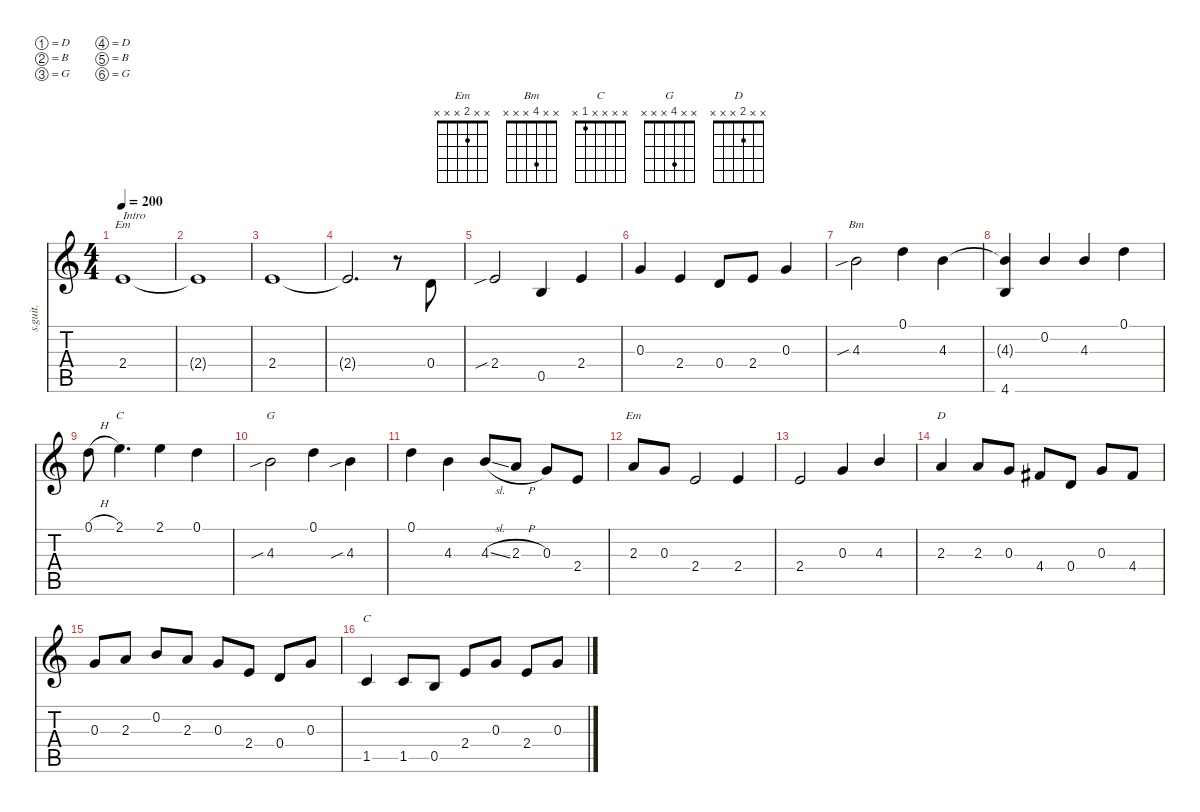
\defaultSystemsLayout 4
\hideDynamics
\bracketExtendMode nobrackets
\track ("Dobro" "s.guit.") {instrument acousticguitarsteel}
\staff {score tabs}
\tuning (D4 B3 G3 D3 B2 G2)
\chord ("Em" x x x 2 x x) {showfingering false}
\chord ("Bm" x x 4 x x x) {showfingering false}
\chord ("C" 2 x x x x x) {showfingering false}
\chord ("G" x x 4 x x x) {showfingering false}
\chord ("Em" x x 2 x x x) {showfingering false}
\chord ("D" x x 2 x x x) {showfingering false}
\chord ("C" x x x x 1 x) {showfingering false}
\ts (4 4)
\tempo 200
\clef g2
\ks c
2.4.1{ch "Em" txt "Intro" dy mf instrument acousticguitarsteel beam Up} |
2.4{t}.1{beam Up} |
2.4.1{beam Up} |
2.4{t}.2{d beam Up} r.8{beam Down} 0.4.8{beam Up} |
2.4{sib}.2{beam Up} 0.5.4{beam Up} 2.4.4{beam Up} |
0.3.4{beam Up} 2.4.4{beam Up} 0.4.8{beam Up} 2.4.8{beam Up} 0.3.4{beam Up} |
4.3{sib}.2{ch "Bm" beam Down} 0.1.4{beam Down} 4.3.4{beam Down} |
(4.3{t} 4.6).4{beam Up} 0.2.4{beam Up} 4.3.4{beam Up} 0.1.4{beam Down} |
0.1{h}.8{beam Down} 2.1.4{d ch "C" beam Down} 2.1.4{beam Down} 0.1.4{beam Down} |
4.3{sib}.2{ch "G" beam Down} 0.1.4{beam Down} 4.3{sib}.4{beam Down} |
0.1.4{beam Down} 4.3.4{beam Down} 4.3{sl}.8{beam Up} 2.3{h}.8{beam Up} 0.3.8{beam Up} 2.4.8{beam Up} |
2.3.8{ch "Em" beam Up} 0.3.8{beam Up} 2.4.2{beam Up} 2.4.4{beam Up} |
2.4.2{beam Up} 0.3.4{beam Up} 4.3.4{beam Up} |
2.3.4{ch "D" beam Up} 2.3.8{beam Up} 0.3.8{beam Up} 4.4{acc #}.8{beam Up} 0.4.8{beam Up} 0.3.8{beam Up} 4.4{acc #}.8{beam Up} |
0.3.8{beam Up} 2.3.8{beam Up} 0.2.8{beam Up} 2.3.8{beam Up} 0.3.8{beam Up} 2.4.8{beam Up} 0.4.8{beam Up} 0.3.8{beam Up} |
1.5.4{ch "C" beam Up} 1.5.8{beam Up} 0.5.8{beam Up} 2.4.8{beam Up} 0.3.8{beam Up} 2.4.8{beam Up} 0.3.8{beam Up}
